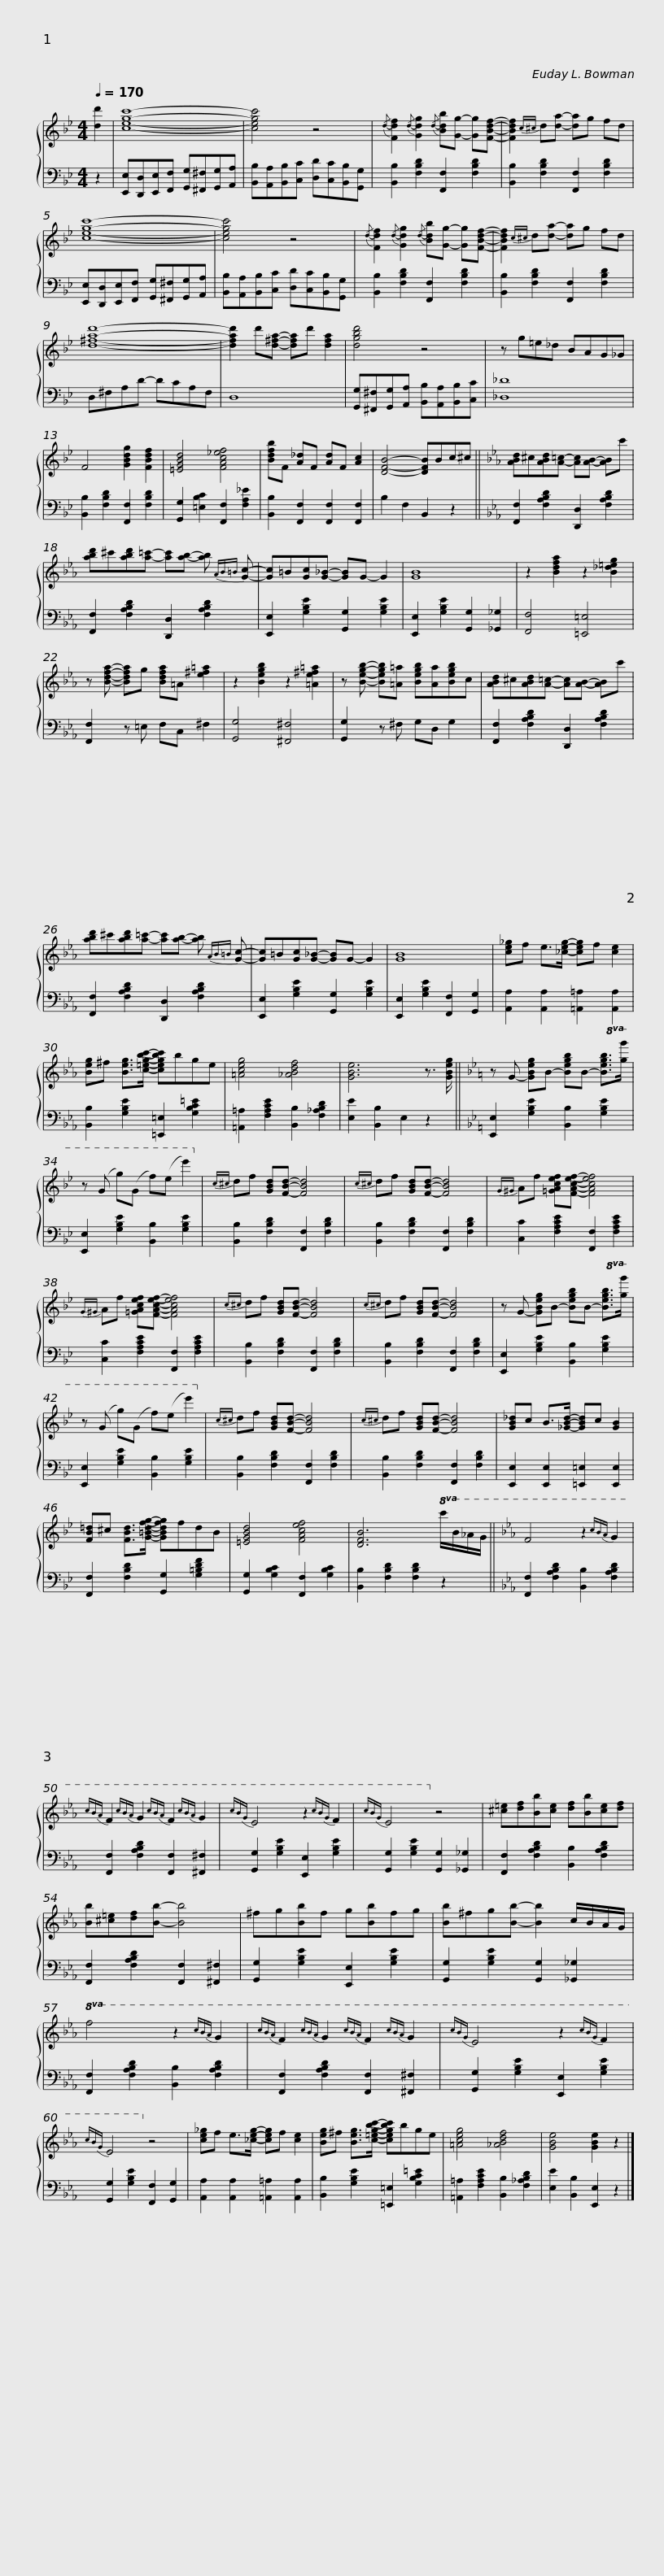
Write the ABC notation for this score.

X:1
%%score { 1 | 2 }
L:1/8
Q:1/4=170
M:4/4
I:linebreak $
K:Bb
V:1 treble
V:2 bass
V:1
 [dd']2 | [cegc']8- | [cegc']4 z4 |{/d-} [Fdf]2{/d-} [Gdg]2{/d-} [Bdb][Gg]- [Gg][FBdf]- |$ [FBdf]2{c^c} d[da]- [da]g fd | %5
 [cegc']8- | [cegc']4 z4 |{/d-} [Fdf]2{/d-} [Gdg]2{/d-} [Bdb][Gg]- [Gg][FBdf]- |$ [FBdf]2{c^c} d[da]- [da]g fd | [d^fad']8- | %10
 [dfad']2 d'[d^fa]- [dfa]d' [dfa]2 | [dgbd']4 z4 |$ z g=e_d BAG_G | F4 [GBdg]2 [FBdf]2 | [=EGBd]4 [FAc_ef]4 | %15
 [Bdfb]F [A_d]F [Ad]F [Ac]2 |$ [DFB]4- [DFB]Bc^c ||[K:Eb] [ABd]^c[ABd][A=c]- [Ac][AB]- [AB]c' | [abd']^c'[abd'][a=c']- [ac'][ab]- [ab]{AB=B} [Gc]- | [Gc]=B[Gc][G_B]- [GB]G- G2 |$ %20
 [GB]8 | z2 [Bdfa]2 z2 [B_d=eg]2 | z [Bdfa]- [Bdfa]g [Bdfa]=A [e^f=a]2 | z2 [Begb]2 z2 [=Ae^f=a]2 |$ z [Begb]- [Begb][=A=a] [Begb][Aa][Begb]c | %25
 [ABd]^c[ABd][A=c]- [Ac][AB]- [AB]c' | [abd']^c'[abd'][a=c']- [ac'][ab]- [ab]{AB=B} [Gc]- | [Gc]=B[Gc][G_B]- [GB]G- G2 |$ [GB]8 | [ce_g]f e>[_ceg]- [ceg]f [ce]2 | %30
 [Beg]^f [Beg]>[c=egbc']- [cegbc']bge | [=Aceg]4 [_ABdf]4 |$ [GBe]6 z3/2 [GBeg]/ ||[K:Bb] z G- [GBeg]B- [Begb]B- [Begb]>!8va(![gg'] | z (g g')(g f')(e' e''2)!8va)! | %35
{c^c} df [GBd][FBd]- [FBd]4 |${c^c} df [GBd][FBd]- [FBd]4 |{G^G} Af [=GAcef][FAcef]- [FAcef]4 |{G^G} Af [=GAcef][FAcef]- [FAcef]4 |{c^c} df [GBd][FBd]- [FBd]4 |$ %40
{c^c} df [GBd][FBd]- [FBd]4 | z G- [GBeg]B- [Begb]B- [Begb]>!8va(![gg'] | z (g g')(g f')(e' e''2)!8va)! |{c^c} df [GBd][FBd]- [FBd]4 |${c^c} df [GBd][FBd]- [FBd]4 | %45
 [GB_d]c B>[_GBd]- [GBd]c [GB]2 | [FB=d]^c [FBd]>[G=Bdfg]- [GBdfg]fdB | [=EGBd]4 [FAcef]4 |$ [DFB]6!8va(! c'/b/_a/g/ ||[K:Eb] f4 z2{c'ba} g2 | %50
{c'ba} f2{c'ba} g2{c'ba} f2{c'ba} g2 |{c'bg} e4 z2{c'bg} f2 |${c'bg} e4!8va)! z4 | [^c=e][df][Bb][ce] [df][Bb][ce][df] | [Bb][^c=e][df][Bb]- [Bb]4 | %55
 ^fg[Bb]f g[Bb]fg |$ [Bb]^fg[Bb]- [Bb]2 c/B/A/G/ |!8va(! f4 z2{c'ba} g2 |{c'ba} f2{c'ba} g2{c'ba} f2{c'ba} g2 |{c'bg} e4 z2{c'bg} f2 |$ %60
{c'bg} e4!8va)! z4 | [ce_g]f e>[_ceg]- [ceg]f [ce]2 | [Beg]^f [Beg]>[c=egbc']- [cegbc']bge | [=Aceg]4 [_ABdf]4 | [GBe]4 [GBe]2 z2 |] %65
V:2
 z2 | [E,,E,][D,,D,][E,,E,][F,,F,] [G,,G,][^F,,^F,][G,,G,][A,,A,] | [B,,B,][A,,A,][B,,B,][C,C] [D,D][C,C][B,,B,][G,,G,] | [B,,B,]2 [F,B,D]2 [F,,F,]2 [F,B,D]2 |$ [B,,B,]2 [F,B,D]2 [F,,F,]2 [F,B,D]2 | %5
 [E,,E,][D,,D,][E,,E,][F,,F,] [G,,G,][^F,,^F,][G,,G,][A,,A,] | [B,,B,][A,,A,][B,,B,][C,C] [D,D][C,C][B,,B,][G,,G,] | [B,,B,]2 [F,B,D]2 [F,,F,]2 [F,B,D]2 |$ [B,,B,]2 [F,B,D]2 [F,,F,]2 [F,B,D]2 | D,^F,A,D- DCA,F, | %10
 D,8 | [G,,G,][^F,,^F,][G,,G,][A,,A,] [B,,B,][A,,A,][B,,B,][C,C] |$ [_D,_D]8 | [B,,B,]2 [F,B,D]2 [F,,F,]2 [F,B,D]2 | [G,,G,]2 [=E,B,C]2 [F,,F,]2 [F,A,_E]2 | %15
 [B,,B,]2 [F,,F,]2 [F,,F,]2 [F,,F,]2 |$ B,2 F,2 B,,2 z2 ||[K:Eb] [F,,F,]2 [F,A,B,D]2 [D,,D,]2 [F,A,B,D]2 | [F,,F,]2 [F,A,B,D]2 [D,,D,]2 [F,A,B,D]2 | [E,,E,]2 [G,B,E]2 [G,,G,]2 [G,B,E]2 |$ %20
 [E,,E,]2 [G,B,E]2 [G,,G,]2 [_G,,_G,]2 | [F,,F,]4 [=E,,=E,]4 | [F,,F,]2 z =E, F,C, ^F,2 | [G,,G,]4 [^F,,^F,]4 |$ [G,,G,]2 z ^F, G,D, G,2 | %25
 [F,,F,]2 [F,A,B,D]2 [D,,D,]2 [F,A,B,D]2 | [F,,F,]2 [F,A,B,D]2 [D,,D,]2 [F,A,B,D]2 | [E,,E,]2 [G,B,E]2 [G,,G,]2 [G,B,E]2 |$ [E,,E,]2 [G,B,E]2 [F,,F,]2 [G,,G,]2 | [A,,A,]2 [A,,A,]2 [=A,,=A,]2 [A,,A,]2 | %30
 [B,,B,]2 [G,B,E]2 [=E,,=E,]2 [G,B,C=E]2 | [=A,,=A,]2 [F,A,CE]2 [B,,B,]2 [F,_A,B,D]2 |$ [E,E]2 [B,,B,]2 E,2 z2 ||[K:Bb] [E,,E,]2 [G,B,E]2 [B,,B,]2 [G,B,E]2 | [E,,E,]2 [G,B,E]2 [B,,B,]2 [G,B,E]2 | %35
 [B,,B,]2 [F,B,D]2 [F,,F,]2 [F,B,D]2 |$ [B,,B,]2 [F,B,D]2 [F,,F,]2 [F,B,D]2 | [C,C]2 [F,A,CE]2 [F,,F,]2 [F,A,CE]2 | [C,C]2 [F,A,CE]2 [F,,F,]2 [F,A,CE]2 | [B,,B,]2 [F,B,D]2 [F,,F,]2 [F,B,D]2 |$ %40
 [B,,B,]2 [F,B,D]2 [F,,F,]2 [F,B,D]2 | [E,,E,]2 [G,B,E]2 [B,,B,]2 [G,B,E]2 | [E,,E,]2 [G,B,E]2 [B,,B,]2 [G,B,E]2 | [B,,B,]2 [F,B,D]2 [F,,F,]2 [F,B,D]2 |$ [B,,B,]2 [F,B,D]2 [F,,F,]2 [F,B,D]2 | %45
 [E,,E,]2 [E,,E,]2 [=E,,=E,]2 [E,,E,]2 | [F,,F,]2 [F,B,D]2 [G,,G,]2 [G,=B,DF]2 | [G,,G,]2 [G,B,C]2 [F,,F,]2 [G,B,C]2 |$ [B,,B,]2 [F,B,D]2 [F,B,D]2 z2 ||[K:Eb] [F,,F,]2 [F,A,B,D]2 [B,,B,]2 [F,A,B,D]2 | %50
 [F,,F,]2 [F,A,B,D]2 [F,,F,]2 [^F,,^F,]2 | [G,,G,]2 [G,B,E]2 [E,,E,]2 [G,B,E]2 |$ [G,,G,]2 [G,B,E]2 [G,,G,]2 [_G,,_G,]2 | [F,,F,]2 [F,A,B,D]2 [B,,B,]2 [F,A,B,D]2 | [F,,F,]2 [F,A,B,D]2 [F,,F,]2 [^F,,^F,]2 | %55
 [G,,G,]2 [G,B,E]2 [E,,E,]2 [G,B,E]2 |$ [G,,G,]2 [G,B,E]2 [G,,G,]2 [_G,,_G,]2 | [F,,F,]2 [F,A,B,D]2 [B,,B,]2 [F,A,B,D]2 | [F,,F,]2 [F,A,B,D]2 [F,,F,]2 [^F,,^F,]2 | [G,,G,]2 [G,B,E]2 [E,,E,]2 [G,B,E]2 |$ %60
 [G,,G,]2 [G,B,E]2 [F,,F,]2 [G,,G,]2 | [A,,A,]2 [A,,A,]2 [=A,,=A,]2 [A,,A,]2 | [B,,B,]2 [G,B,E]2 [=E,,=E,]2 [G,B,C=E]2 | [=A,,=A,]2 [F,A,CE]2 [B,,B,]2 [F,_A,B,D]2 | [E,E]2 [B,,B,]2 [E,,E,]2 z2 |] %65
